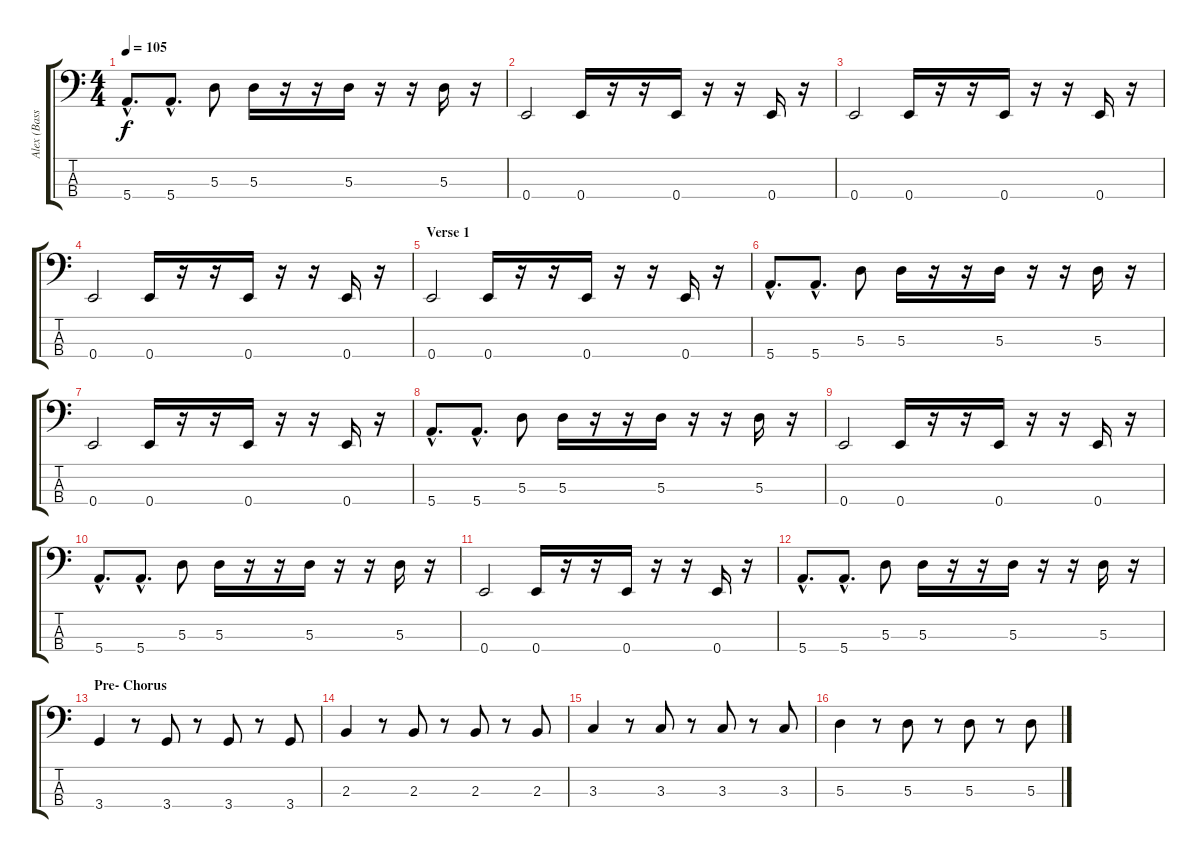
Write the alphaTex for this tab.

\track ("Alex (Bass)" "Alex (Bass") {instrument electricbasspick}
\staff {score tabs}
\tuning (G2 D2 A1 E1) {hide}
\ts (4 4)
\tempo 105
\clef f4
\ks c
5.4{hac}.8{d dy f} 5.4{hac}.8{d} 5.3.8 5.3.16 r.16 r.16 5.3.16 r.16 r.16 5.3.16 r.16 |
0.4.2 0.4.16 r.16 r.16 0.4.16 r.16 r.16 0.4.16 r.16 |
0.4.2 0.4.16 r.16 r.16 0.4.16 r.16 r.16 0.4.16 r.16 |
0.4.2 0.4.16 r.16 r.16 0.4.16 r.16 r.16 0.4.16 r.16 |
\section ("" "Verse 1")
0.4.2 0.4.16 r.16 r.16 0.4.16 r.16 r.16 0.4.16 r.16 |
5.4{hac}.8{d} 5.4{hac}.8{d} 5.3.8 5.3.16 r.16 r.16 5.3.16 r.16 r.16 5.3.16 r.16 |
0.4.2 0.4.16 r.16 r.16 0.4.16 r.16 r.16 0.4.16 r.16 |
5.4{hac}.8{d} 5.4{hac}.8{d} 5.3.8 5.3.16 r.16 r.16 5.3.16 r.16 r.16 5.3.16 r.16 |
0.4.2 0.4.16 r.16 r.16 0.4.16 r.16 r.16 0.4.16 r.16 |
5.4{hac}.8{d} 5.4{hac}.8{d} 5.3.8 5.3.16 r.16 r.16 5.3.16 r.16 r.16 5.3.16 r.16 |
0.4.2 0.4.16 r.16 r.16 0.4.16 r.16 r.16 0.4.16 r.16 |
5.4{hac}.8{d} 5.4{hac}.8{d} 5.3.8 5.3.16 r.16 r.16 5.3.16 r.16 r.16 5.3.16 r.16 |
\section ("" "Pre- Chorus")
3.4.4 r.8 3.4.8 r.8 3.4.8 r.8 3.4.8 |
2.3.4 r.8 2.3.8 r.8 2.3.8 r.8 2.3.8 |
3.3.4 r.8 3.3.8 r.8 3.3.8 r.8 3.3.8 |
5.3.4 r.8 5.3.8 r.8 5.3.8 r.8 5.3.8
